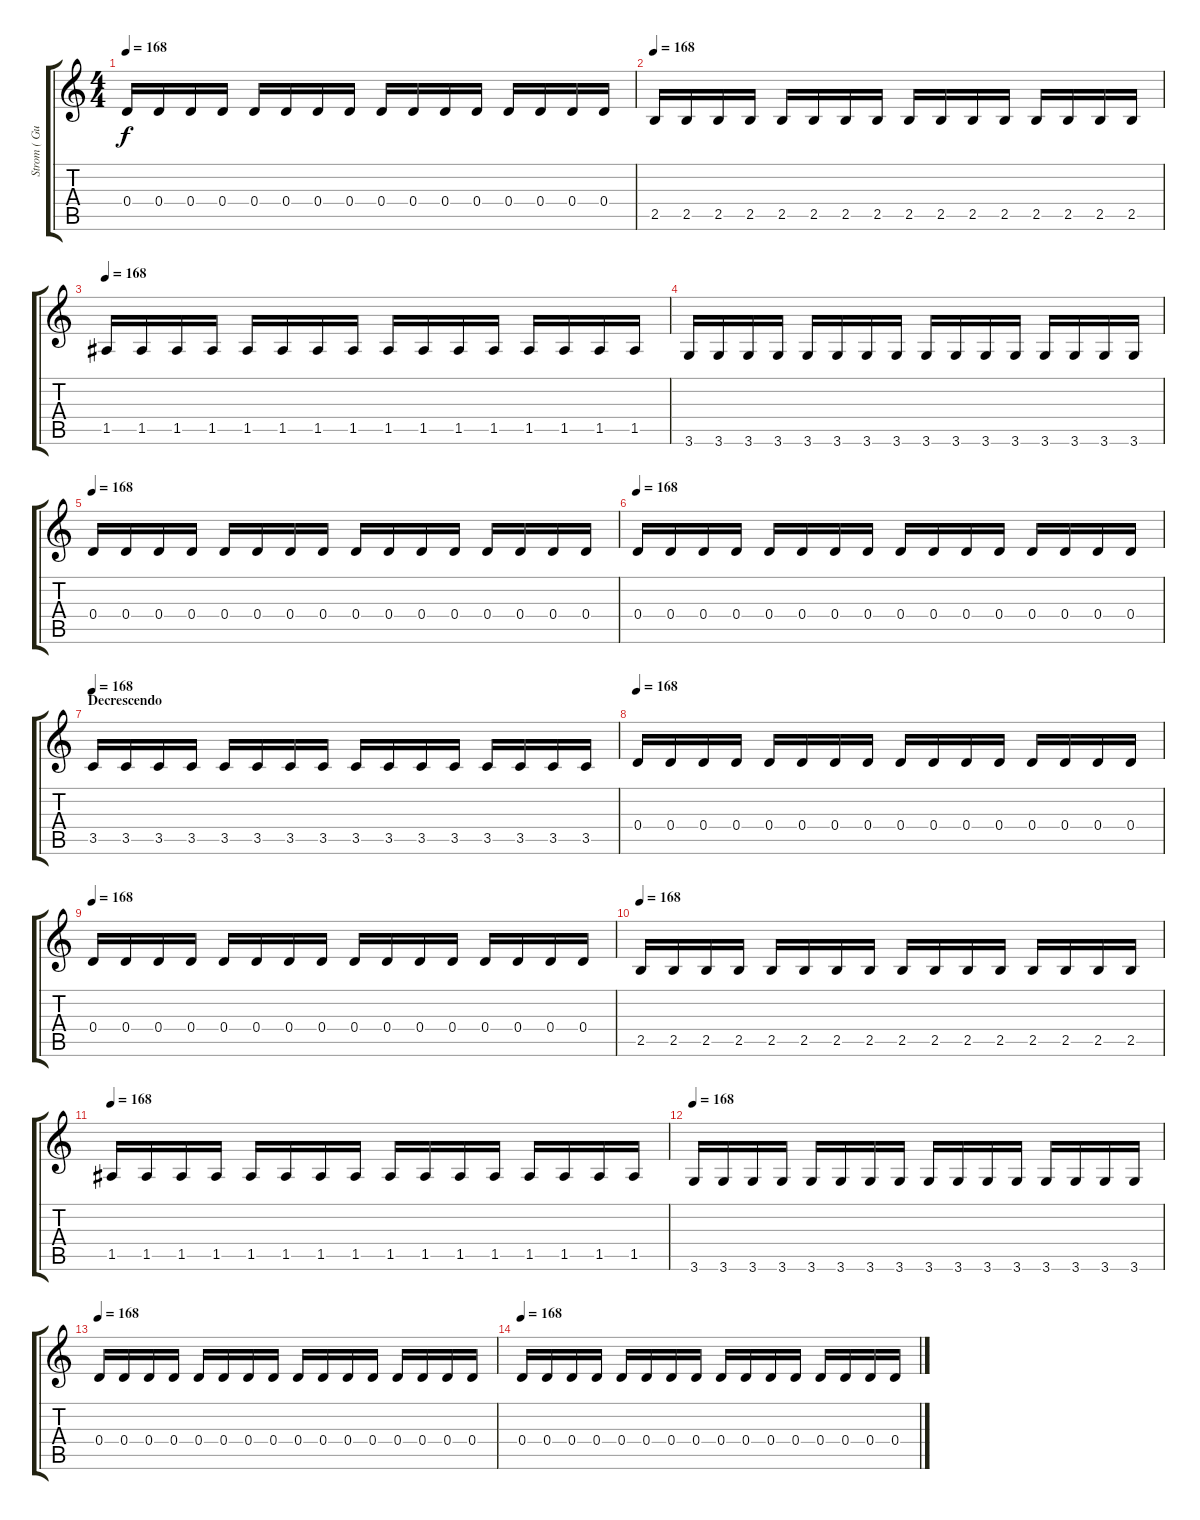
\track ("Strom ( Guitare 2 )" "Strom ( Gu") {instrument distortionguitar}
\staff {score tabs}
\tuning (E4 B3 G3 D3 A2 E2) {hide}
\ts (4 4)
\tempo 168
\clef g2
\ks c
0.4.16{dy f} 0.4.16 0.4.16 0.4.16 0.4.16 0.4.16 0.4.16 0.4.16 0.4.16 0.4.16 0.4.16 0.4.16 0.4.16 0.4.16 0.4.16 0.4.16 |
\tempo 168
2.5.16 2.5.16 2.5.16 2.5.16 2.5.16 2.5.16 2.5.16 2.5.16 2.5.16 2.5.16 2.5.16 2.5.16 2.5.16 2.5.16 2.5.16 2.5.16 |
\tempo 168
1.5.16 1.5.16 1.5.16 1.5.16 1.5.16 1.5.16 1.5.16 1.5.16 1.5.16 1.5.16 1.5.16 1.5.16 1.5.16 1.5.16 1.5.16 1.5.16 |
3.6.16 3.6.16 3.6.16 3.6.16 3.6.16 3.6.16 3.6.16 3.6.16 3.6.16 3.6.16 3.6.16 3.6.16 3.6.16 3.6.16 3.6.16 3.6.16 |
\tempo 168
0.4.16 0.4.16 0.4.16 0.4.16 0.4.16 0.4.16 0.4.16 0.4.16 0.4.16 0.4.16 0.4.16 0.4.16 0.4.16 0.4.16 0.4.16 0.4.16 |
\tempo 168
0.4.16 0.4.16 0.4.16 0.4.16 0.4.16 0.4.16 0.4.16 0.4.16 0.4.16 0.4.16 0.4.16 0.4.16 0.4.16 0.4.16 0.4.16 0.4.16 |
\section ("" "Decrescendo")
\tempo 168
3.5.16{volume 14} 3.5.16 3.5.16 3.5.16 3.5.16 3.5.16 3.5.16 3.5.16 3.5.16 3.5.16 3.5.16 3.5.16 3.5.16 3.5.16 3.5.16 3.5.16 |
\tempo 168
0.4.16{volume 12} 0.4.16 0.4.16 0.4.16 0.4.16 0.4.16 0.4.16 0.4.16 0.4.16 0.4.16 0.4.16 0.4.16 0.4.16 0.4.16 0.4.16 0.4.16 |
\tempo 168
0.4.16{volume 10} 0.4.16 0.4.16 0.4.16 0.4.16 0.4.16 0.4.16 0.4.16 0.4.16 0.4.16 0.4.16 0.4.16 0.4.16 0.4.16 0.4.16 0.4.16 |
\tempo 168
2.5.16{volume 8} 2.5.16 2.5.16 2.5.16 2.5.16 2.5.16 2.5.16 2.5.16 2.5.16 2.5.16 2.5.16 2.5.16 2.5.16 2.5.16 2.5.16 2.5.16 |
\tempo 168
1.5.16{volume 6} 1.5.16 1.5.16 1.5.16 1.5.16 1.5.16 1.5.16 1.5.16 1.5.16 1.5.16 1.5.16 1.5.16 1.5.16 1.5.16 1.5.16 1.5.16 |
\tempo 168
3.6.16{volume 4} 3.6.16 3.6.16 3.6.16 3.6.16 3.6.16 3.6.16 3.6.16 3.6.16 3.6.16 3.6.16 3.6.16 3.6.16 3.6.16 3.6.16 3.6.16 |
\tempo 168
0.4.16{volume 2} 0.4.16 0.4.16 0.4.16 0.4.16 0.4.16 0.4.16 0.4.16 0.4.16 0.4.16 0.4.16 0.4.16 0.4.16 0.4.16 0.4.16 0.4.16 |
\tempo 168
0.4.16{volume 0} 0.4.16 0.4.16 0.4.16 0.4.16 0.4.16 0.4.16 0.4.16 0.4.16 0.4.16 0.4.16 0.4.16 0.4.16 0.4.16 0.4.16 0.4.16
